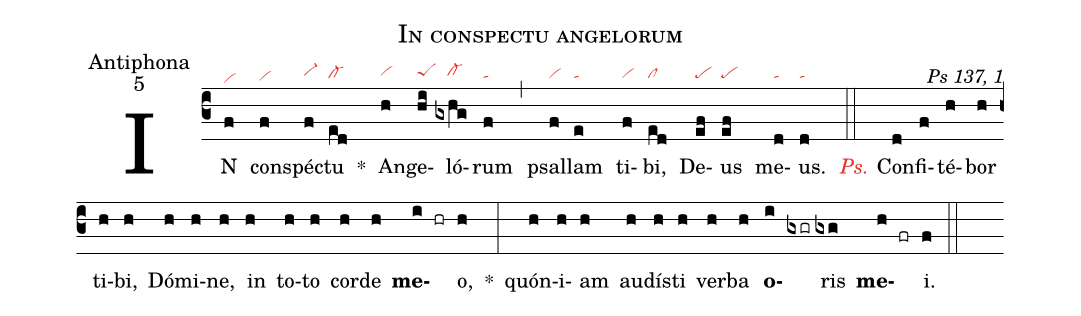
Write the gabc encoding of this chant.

name:In conspectu angelorum;
office-part:Antiphona;
mode:5;
commentary:Ps 137, 1;
nabc-lines:1;
%%
(c3) IN(f|vihd) con(f|vihe)spéc(f|vi-hg)tu(ed|cl-) <sp>*</sp>() An(h|vihg)ge(hi|peShg)ló(gxhg|////cl-hg)rum(f|ta) (,) psal(f|vi)lam(e|ta) ti(f|vi)bi,(ed|cl) De(ef|pe)us(ef|pe) me(d|ta)us.(d|ta) (::)

<i><c>Ps.</c></i> Con(d)fi(f)té(h)bor(h) ti(h)bi,(h) Dó(h)mi(h)ne,(h) in(h) to(h)to(h) cor(h)de(h) <b>me</b>(i hr)o,(h) *(:) quón(h)i(h)am(h) au(h)dís(h)ti(h) ver(h)ba(h) <b>o</b>(i gxgr)ris(gxg) <b>me</b>(h fr)i.(f) (::)
